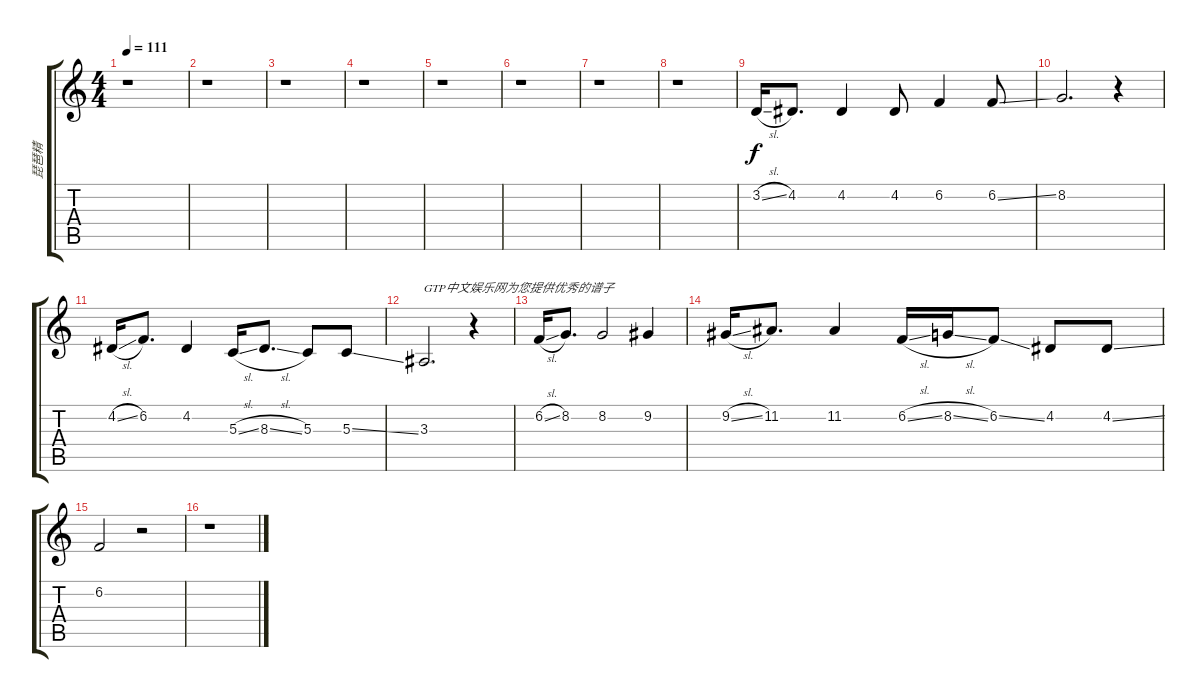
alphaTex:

\track ("琵琶精" "琵琶精") {instrument violin}
\staff {score tabs}
\tuning (E4 B3 G3 D3 A2 E2) {hide}
\ts (4 4)
\tempo 111
\clef g2
\ks c
r.1{dy f instrument violin} |
r.1 |
r.1 |
r.1 |
r.1 |
r.1 |
r.1 |
r.1 |
3.2{sl}.16 4.2.8{d} 4.2.4 4.2.8 6.2.4 6.2{ss}.8 |
8.2.2{d} r.4 |
4.2{sl}.16 6.2.8{d} 4.2.4 5.3{sl}.16 8.3{sl}.8{d} 5.3.8 5.3{ss}.8 |
3.3.2{d txt "GTP中文娱乐网为您提供优秀的谱子"} r.4 |
6.2{sl}.16 8.2.8{d} 8.2.2 9.2.4 |
9.2{sl}.16 11.2.8{d} 11.2.4 6.2{sl}.16 8.2{sl}.16 6.2{ss}.8 4.2.8 4.2{ss}.8 |
6.2.2 r.2 |
r.1
